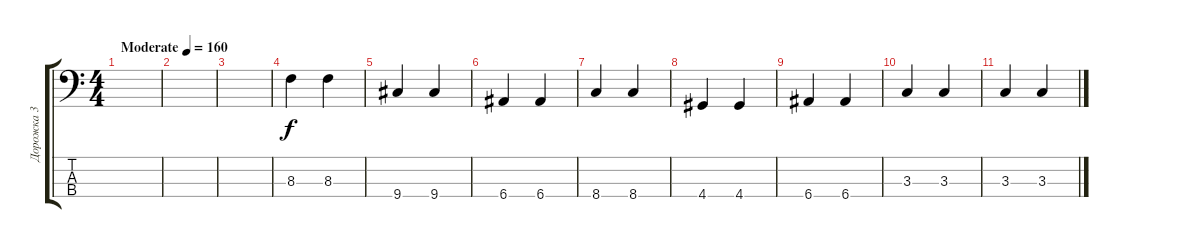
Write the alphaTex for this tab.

\track ("Дорожка 3" "Дорожка 3") {instrument electricbassfinger}
\staff {score tabs}
\tuning (G2 D2 A1 E1) {hide}
\ts (4 4)
\tempo (160 "Moderate")
\clef f4
\ks c
|
|
|
8.3.4 8.3.4 |
9.4.4 9.4.4 |
6.4.4 6.4.4 |
8.4.4 8.4.4 |
4.4.4 4.4.4 |
6.4.4 6.4.4 |
3.3.4 3.3.4 |
3.3.4 3.3.4
